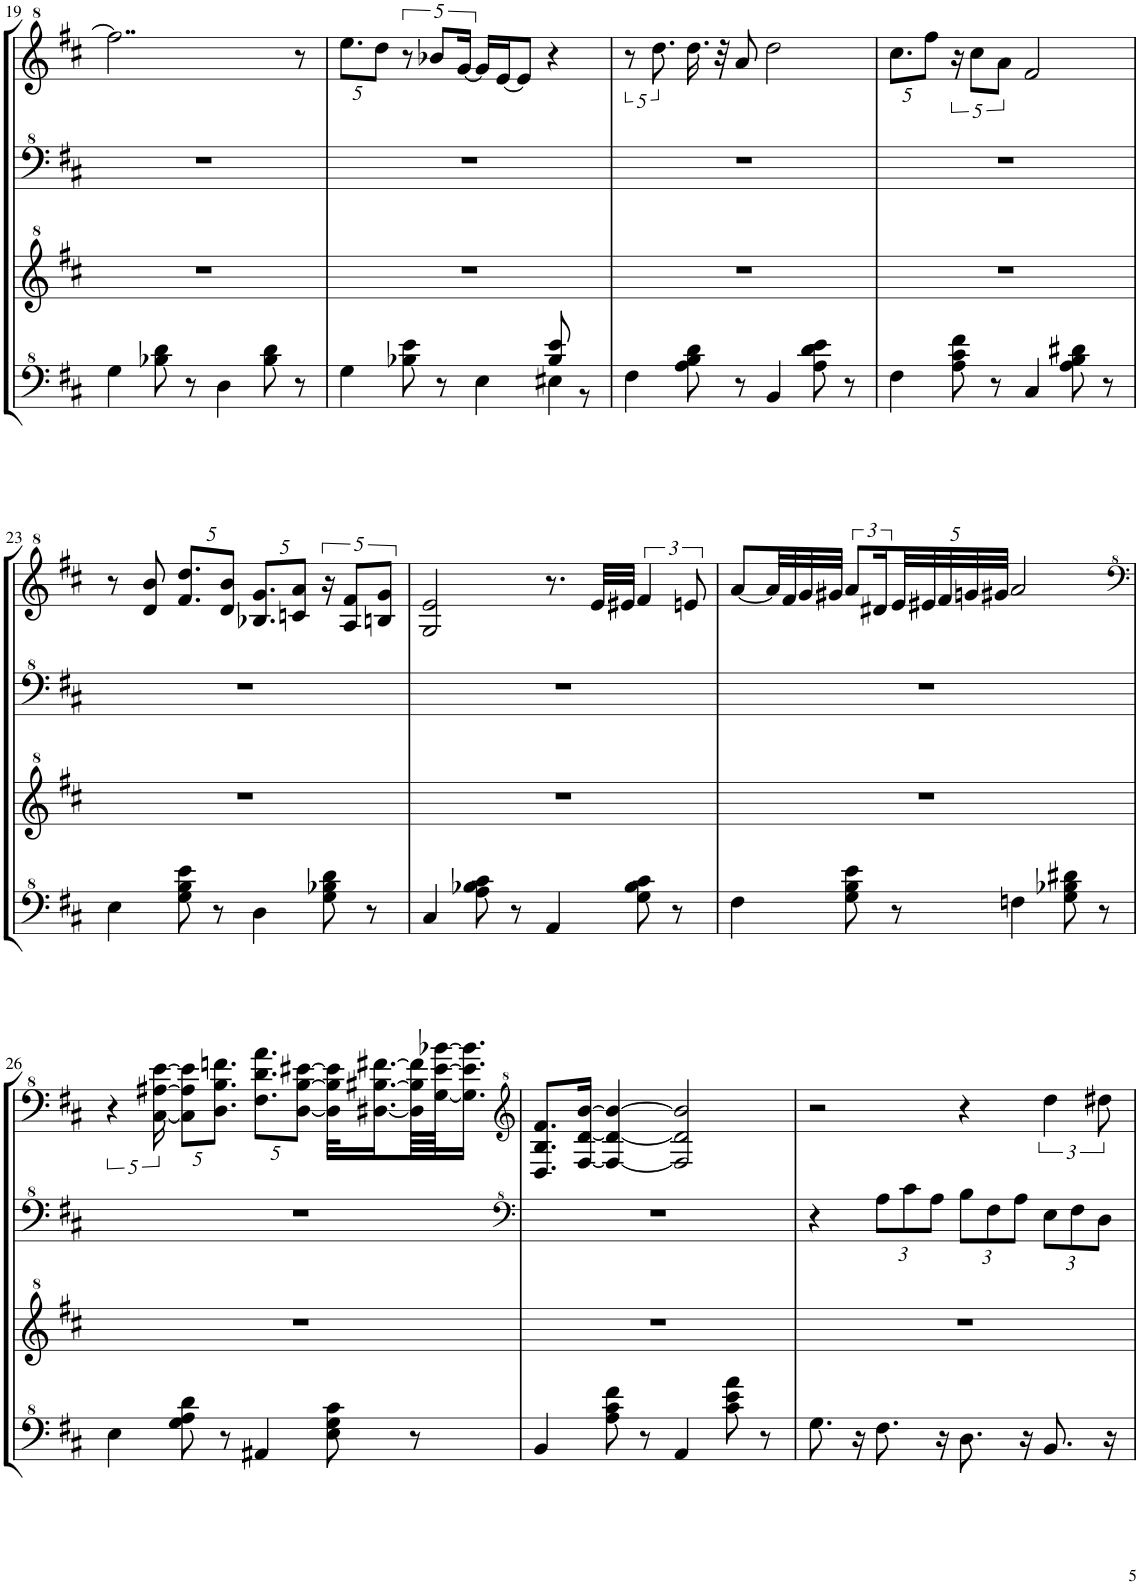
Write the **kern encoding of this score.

**kern	**kern	**kern	**kern
*part1	*part1	*part1	*part1
*staff4	*staff3	*staff2	*staff1
*I"Model III	*	*	*
!!LO:PB:g=z
*clefF^4	*clefG^2	*clefF^4	*clefG^2
*k[f#c#]	*k[f#c#]	*k[f#c#]	*k[f#c#]
*M4/4	*M4/4	*M4/4	*M4/4
=19	=19	=19	=19
4g\	1r	1r	2..fff#\]
8b-X\ 8dd\	.	.	.
8r	.	.	.
4d\	.	.	.
8b-\ 8dd\	.	.	.
8r	.	.	8r
=20	=20	=20	=20
*^	*	*	*
*	*	*	*	*Xbrackettup
4g\	2.ryy	1r	1r	10.eee\L
.	.	.	.	10ddd\J
*	*	*	*	*brackettup
8b-X\ 8ee\	.	.	.	10r
.	.	.	.	10bb-X/L
8r	.	.	.	.
.	.	.	.	[20gg/Jk
4e\	.	.	.	16gg/LL]
.	.	.	.	[16ee/J
.	.	.	.	8ee/J]
4e#X\	8b-/ 8ee/	.	.	4r
.	8r	.	.	.
*v	*v	*	*	*
=21	=21	=21	=21
4f#\	1r	1r	10r
.	.	.	10.ddd\
8a\ 8b\ 8dd\	.	.	16.ddd\
.	.	.	32r
8r	.	.	8aa/
4B/	.	.	2ddd\
8a\ 8dd\ 8ee\	.	.	.
8r	.	.	.
=22	=22	=22	=22
*	*	*	*Xbrackettup
4f#\	1r	1r	10.ccc#\L
.	.	.	10fff#\J
*	*	*	*brackettup
8a\ 8cc#\ 8ff#\	.	.	20r
.	.	.	10ccc#\L
8r	.	.	.
.	.	.	10aa\J
4c#/	.	.	2ff#/
8a\ 8b\ 8dd#X\	.	.	.
8r	.	.	.
!!LO:LB:g=z
=23	=23	=23	=23
4e\	1r	1r	8r
.	.	.	8dd/ 8bb/
*	*	*	*Xbrackettup
8g\ 8b\ 8ee\	.	.	10.ff#/ 10.ddd/L
8r	.	.	.
.	.	.	10dd/ 10bb/J
4d\	.	.	10.b-X/ 10.gg/L
.	.	.	10ccn/ 10aa/J
*	*	*	*brackettup
8g\ 8b-X\ 8dd\	.	.	20r
.	.	.	10a/ 10ff#/L
8r	.	.	.
.	.	.	10bn/ 10gg/J
=24	=24	=24	=24
4c#/	1r	1r	2g/ 2ee/
8a\ 8b-X\ 8cc#\	.	.	.
8r	.	.	.
4A/	.	.	8.r
.	.	.	32ee/LLL
.	.	.	32ee#X/JJJ
8g\ 8b-\ 8cc#\	.	.	6ff#/
8r	.	.	.
.	.	.	12een/
=25	=25	=25	=25
4f#\	1r	1r	[8aa/L
.	.	.	32aa/LL]
.	.	.	32ff#/
.	.	.	32gg/
.	.	.	32gg#X/JJJ
8g\ 8b\ 8ee\	.	.	12aa/L
.	.	.	24dd#X/L
*	*	*	*Xbrackettup
8r	.	.	40ee/L
.	.	.	40ee#X/
.	.	.	40ff#/
.	.	.	40ggn/
.	.	.	40gg#X/JJJ
4fn\	.	.	2aa/
8g\ 8b-X\ 8dd#X\	.	.	.
8r	.	.	.
!!LO:LB:g=z
=26	=26	=26	=26
*	*	*	*clefF^4
*	*	*	*brackettup
4e\	1r	1r	5r
.	.	.	[20c#\ [20a#X\ [20ee\
*	*	*	*Xbrackettup
8g\ 8a\ 8dd\	.	.	10c#\] 10a#\] 10ee\]L
.	.	.	10.d\ 10.b\ 10.ffn\J
8r	.	.	.
4A#X/	.	.	10.f#\ 10.dd\ 10.aa\L
.	.	.	[10d\ [10b\ [10ee#X\J
8e\ 8g\ 8cc#\	.	.	32d\] 32b\] 32ee#\]KLL
.	.	.	[16.d#X\ [16.b#X\ [16.ff#X\
8r	.	.	64d#\] 64b#\] 64ff#\]LL
.	.	.	[64g\ [64ee#\ [64bb-X\JJ
.	.	.	16.g\] 16.ee#\] 16.bb-\]JJ
=27	=27	=27	=27
*	*	*clefF^4	*clefG^2
4B/	1r	1r	8.d/ 8.b/ 8.ff#/L
.	.	.	[16f#/ [16dd/ [16bb/Jk
8a\ 8cc#\ 8ff#\	.	.	4f#/_ 4dd/_ 4bb/_
8r	.	.	.
4A/	.	.	2f#/] 2dd/] 2bb/]
8cc#\ 8ee\ 8aa\	.	.	.
8r	.	.	.
=28	=28	=28	=28
8.g\	1r	4r	2r
16r	.	.	.
*	*	*Xbrackettup	*
8.f#\	.	12a\L	.
.	.	12cc#\	.
.	.	12a\J	.
16r	.	.	.
8.d\	.	12b\L	4r
.	.	12f#\	.
.	.	12a\J	.
16r	.	.	.
*	*	*	*brackettup
8.B/	.	12e\L	6ddd\
.	.	12f#\	.
.	.	12d\J	12ddd#X\
16r	.	.	.
=	=	=	=
*-	*-	*-	*-
